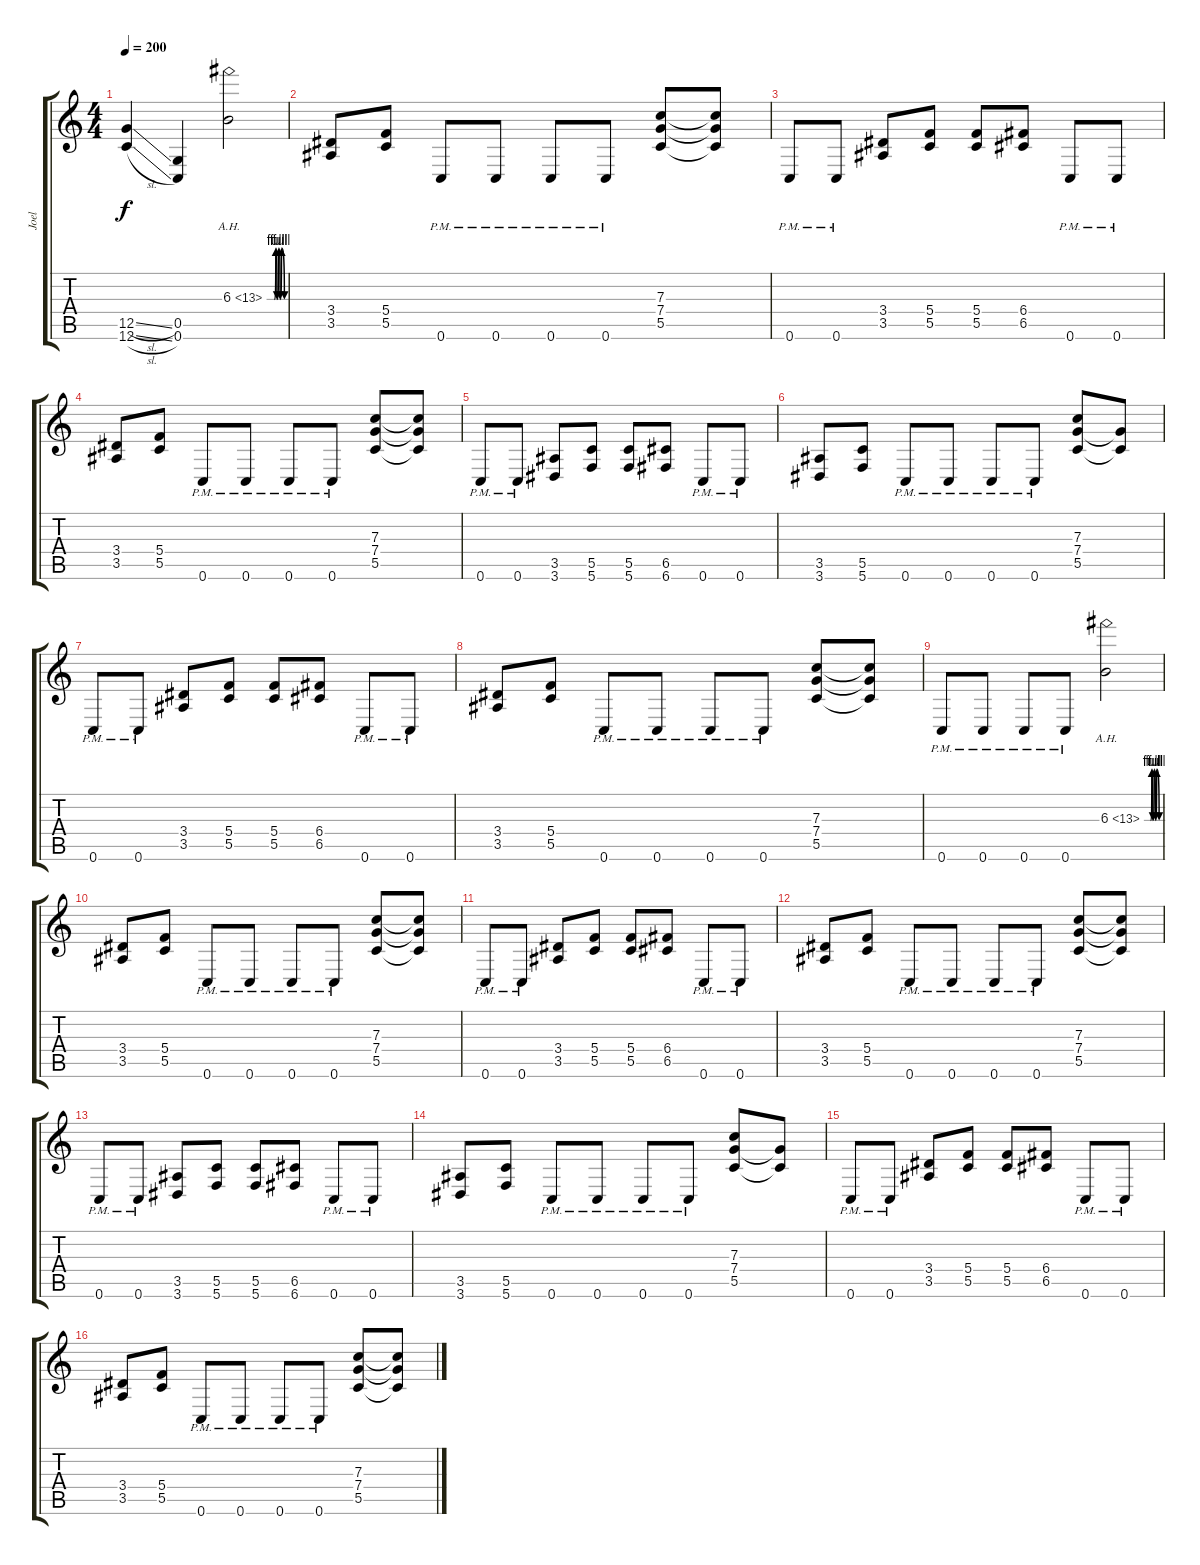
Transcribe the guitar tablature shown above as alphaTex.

\track ("Joel" "Joel") {instrument distortionguitar}
\staff {score tabs}
\tuning (D4 A3 F3 C3 G2 C2) {hide}
\ts (4 4)
\tempo 200
\clef g2
\ks c
(12.5{sl} 12.6{sl}).4{dy f} (0.5 0.6).4 6.3{be (custom 0 0 25 0 30 4 34 0 40 4 45 0 50 4 60 0) ah 7}.2 |
(3.4 3.5).8 (5.4 5.5).8 0.6{pm}.8 0.6{pm}.8 0.6{pm}.8 0.6{pm}.8 (7.3 7.4 5.5).8 (7.3{t} 7.4{t} 5.5{t}).8 |
0.6{pm}.8 0.6{pm}.8 (3.4 3.5).8 (5.4 5.5).8 (5.4 5.5).8 (6.4 6.5).8 0.6{pm}.8 0.6{pm}.8 |
(3.4 3.5).8 (5.4 5.5).8 0.6{pm}.8 0.6{pm}.8 0.6{pm}.8 0.6{pm}.8 (7.3 7.4 5.5).8 (7.3{t} 7.4{t} 5.5{t}).8 |
0.6{pm}.8 0.6{pm}.8 (3.5 3.6).8 (5.5 5.6).8 (5.5 5.6).8 (6.5 6.6).8 0.6{pm}.8 0.6{pm}.8 |
(3.5 3.6).8 (5.5 5.6).8 0.6{pm}.8 0.6{pm}.8 0.6{pm}.8 0.6{pm}.8 (7.3 7.4 5.5).8 (7.4{t} 5.5{t}).8 |
0.6{pm}.8 0.6{pm}.8 (3.4 3.5).8 (5.4 5.5).8 (5.4 5.5).8 (6.4 6.5).8 0.6{pm}.8 0.6{pm}.8 |
(3.4 3.5).8 (5.4 5.5).8 0.6{pm}.8 0.6{pm}.8 0.6{pm}.8 0.6{pm}.8 (7.3 7.4 5.5).8 (7.3{t} 7.4{t} 5.5{t}).8 |
0.6{pm}.8 0.6{pm}.8 0.6{pm}.8 0.6{pm}.8 6.3{be (custom 0 0 25 0 30 4 34 0 40 4 45 0 50 4 60 0) ah 7}.2 |
(3.4 3.5).8 (5.4 5.5).8 0.6{pm}.8 0.6{pm}.8 0.6{pm}.8 0.6{pm}.8 (7.3 7.4 5.5).8 (7.3{t} 7.4{t} 5.5{t}).8 |
0.6{pm}.8 0.6{pm}.8 (3.4 3.5).8 (5.4 5.5).8 (5.4 5.5).8 (6.4 6.5).8 0.6{pm}.8 0.6{pm}.8 |
(3.4 3.5).8 (5.4 5.5).8 0.6{pm}.8 0.6{pm}.8 0.6{pm}.8 0.6{pm}.8 (7.3 7.4 5.5).8 (7.3{t} 7.4{t} 5.5{t}).8 |
0.6{pm}.8 0.6{pm}.8 (3.5 3.6).8 (5.5 5.6).8 (5.5 5.6).8 (6.5 6.6).8 0.6{pm}.8 0.6{pm}.8 |
(3.5 3.6).8 (5.5 5.6).8 0.6{pm}.8 0.6{pm}.8 0.6{pm}.8 0.6{pm}.8 (7.3 7.4 5.5).8 (7.4{t} 5.5{t}).8 |
0.6{pm}.8 0.6{pm}.8 (3.4 3.5).8 (5.4 5.5).8 (5.4 5.5).8 (6.4 6.5).8 0.6{pm}.8 0.6{pm}.8 |
(3.4 3.5).8 (5.4 5.5).8 0.6{pm}.8 0.6{pm}.8 0.6{pm}.8 0.6{pm}.8 (7.3 7.4 5.5).8 (7.3{t} 7.4{t} 5.5{t}).8
